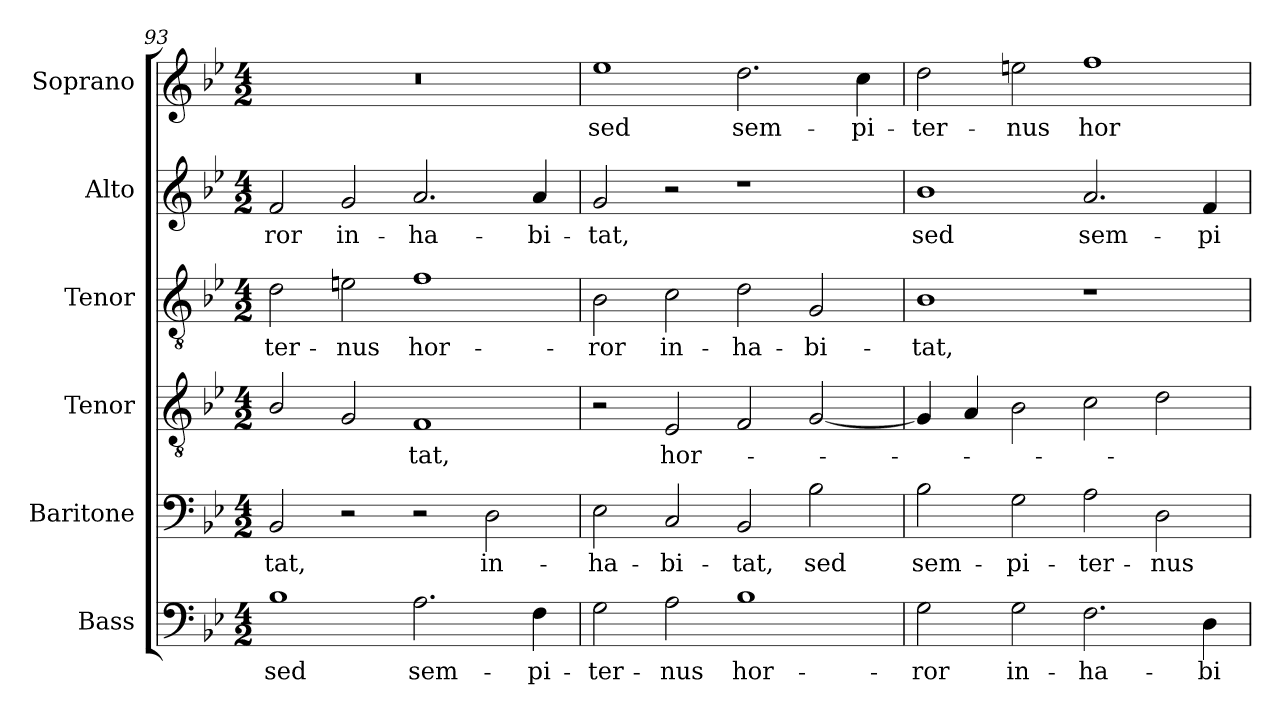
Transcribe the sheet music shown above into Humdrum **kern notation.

**kern	**text	**kern	**text	**kern	**text	**kern	**text	**kern	**text	**kern	**text
*part6	*part6	*part5	*part5	*part4	*part4	*part3	*part3	*part2	*part2	*part1	*part1
*staff6	*staff6	*staff5	*staff5	*staff4	*staff4	*staff3	*staff3	*staff2	*staff2	*staff1	*staff1
*I"Bass	*	*I"Baritone	*	*I"Tenor	*	*I"Tenor	*	*I"Alto	*	*I"Soprano	*
*I'B.	*	*I'Bar.	*	*I'T2.	*	*I'T1.	*	*I'A.	*	*I'S.	*
!!LO:LB:g=z
*clefF4	*	*clefF4	*	*clefGv2	*	*clefGv2	*	*clefG2	*	*clefG2	*
*	*	*	*	*ITrd7c12	*	*ITrd7c12	*	*	*	*	*
*k[b-e-]	*	*k[b-e-]	*	*k[b-e-]	*	*k[b-e-]	*	*k[b-e-]	*	*k[b-e-]	*
*B-:	*	*B-:	*	*B-:	*	*B-:	*	*B-:	*	*B-:	*
*M4/2	*	*M4/2	*	*M4/2	*	*M4/2	*	*M4/2	*	*M4/2	*
=93	=93	=93	=93	=93	=93	=93	=93	=93	=93	=93	=93
!	!LO:LY:b:color=#000000	!	!	!	!	!	!	!	!	!	!
!	!	!	!LO:LY:b:color=#000000	!	!	!	!	!	!	!	!
!	!	!	!	!	!	!	!LO:LY:b:color=#000000	!	!	!	!
!	!	!	!	!	!	!	!	!	!LO:LY:b:color=#000000	!LO:N:vis=1	!
1B-i	sed	2BB-i/	-tat,	2BB-i/	.	2Di\	-ter-	2fi/	-ror	0r	.
!	!	!	!	!	!	!	!LO:LY:b:color=#000000	!	!	!	!
!	!	!	!	!	!	!	!	!	!LO:LY:b:color=#000000	!	!
.	.	2r	.	2GGi/	.	2Eni\	-nus	2gi/	in-	.	.
!	!LO:LY:b:color=#000000	!	!	!	!	!	!	!	!	!	!
!	!	!	!	!	!LO:LY:b:color=#000000	!	!	!	!	!	!
!	!	!	!	!	!	!	!LO:LY:b:color=#000000	!	!	!	!
!	!	!	!	!	!	!	!	!	!LO:LY:b:color=#000000	!	!
2.Ai\	sem-	2r	.	1FFi	-tat,	1Fi	hor-	2.ai/	-ha-	.	.
!	!	!	!LO:LY:b:color=#000000	!	!	!	!	!	!	!	!
.	.	2Di\	in-	.	.	.	.	.	.	.	.
!	!LO:LY:b:color=#000000	!	!	!	!	!	!	!	!	!	!
!	!	!	!	!	!	!	!	!	!LO:LY:b:color=#000000	!	!
4Fi\	-pi-	.	.	.	.	.	.	4ai/	-bi-	.	.
=94	=94	=94	=94	=94	=94	=94	=94	=94	=94	=94	=94
!	!LO:LY:b:color=#000000	!	!	!	!	!	!	!	!	!	!
!	!	!	!LO:LY:b:color=#000000	!	!	!	!	!	!	!	!
!	!	!	!	!	!	!	!LO:LY:b:color=#000000	!	!	!	!
!	!	!	!	!	!	!	!	!	!LO:LY:b:color=#000000	!	!
!	!	!	!	!	!	!	!	!	!	!	!LO:LY:b:color=#000000
2Gi\	-ter-	2E-i\	-ha-	2r	.	2BB-i\	-ror	2gi/	-tat,	1ee-i	sed
!	!LO:LY:b:color=#000000	!	!	!	!	!	!	!	!	!	!
!	!	!	!LO:LY:b:color=#000000	!	!	!	!	!	!	!	!
!	!	!	!	!	!LO:LY:b:color=#000000	!	!	!	!	!	!
!	!	!	!	!	!	!	!LO:LY:b:color=#000000	!	!	!	!
2Ai\	-nus	2Ci/	-bi-	2EE-i/	hor-	2Ci\	in-	2r	.	.	.
!	!LO:LY:b:color=#000000	!	!	!	!	!	!	!	!	!	!
!	!	!	!LO:LY:b:color=#000000	!	!	!	!	!	!	!	!
!	!	!	!	!	!	!	!LO:LY:b:color=#000000	!	!	!	!
!	!	!	!	!	!	!	!	!	!	!	!LO:LY:b:color=#000000
1B-i	hor-	2BB-i/	-tat,	2FFi/	.	2Di\	-ha-	1r	.	2.ddi\	sem-
!	!	!	!LO:LY:b:color=#000000	!	!	!	!	!	!	!	!
!	!	!	!	!	!	!	!LO:LY:b:color=#000000	!	!	!	!
.	.	2B-i\	sed	[2GGi/	.	2GGi/	-bi-	.	.	.	.
!	!	!	!	!	!	!	!	!	!	!	!LO:LY:b:color=#000000
.	.	.	.	.	.	.	.	.	.	4cci\	-pi-
=95	=95	=95	=95	=95	=95	=95	=95	=95	=95	=95	=95
!	!LO:LY:b:color=#000000	!	!	!	!	!	!	!	!	!	!
!	!	!	!LO:LY:b:color=#000000	!	!	!	!	!	!	!	!
!	!	!	!	!	!	!	!LO:LY:b:color=#000000	!	!	!	!
!	!	!	!	!	!	!	!	!	!LO:LY:b:color=#000000	!	!
!	!	!	!	!	!	!	!	!	!	!	!LO:LY:b:color=#000000
2Gi\	-ror	2B-i\	sem-	4GGi/]	.	1BB-i	-tat,	1b-i	sed	2ddi\	-ter-
.	.	.	.	4AAi/	.	.	.	.	.	.	.
!	!LO:LY:b:color=#000000	!	!	!	!	!	!	!	!	!	!
!	!	!	!LO:LY:b:color=#000000	!	!	!	!	!	!	!	!
!	!	!	!	!	!	!	!	!	!	!	!LO:LY:b:color=#000000
2Gi\	in-	2Gi\	-pi-	2BB-i\	.	.	.	.	.	2eeni\	-nus
!	!LO:LY:b:color=#000000	!	!	!	!	!	!	!	!	!	!
!	!	!	!LO:LY:b:color=#000000	!	!	!	!	!	!	!	!
!	!	!	!	!	!	!	!	!	!LO:LY:b:color=#000000	!	!
!	!	!	!	!	!	!	!	!	!	!	!LO:LY:b:color=#000000
2.Fi\	-ha-	2Ai\	-ter-	2Ci\	.	1r	.	2.ai/	sem-	1ffi	hor-
!	!	!	!LO:LY:b:color=#000000	!	!	!	!	!	!	!	!
.	.	2Di\	-nus	2Di\	.	.	.	.	.	.	.
!	!LO:LY:b:color=#000000	!	!	!	!	!	!	!	!	!	!
!	!	!	!	!	!	!	!	!	!LO:LY:b:color=#000000	!	!
4Di\	-bi-	.	.	.	.	.	.	4fi/	-pi-	.	.
=	=	=	=	=	=	=	=	=	=	=	=
*-	*-	*-	*-	*-	*-	*-	*-	*-	*-	*-	*-
